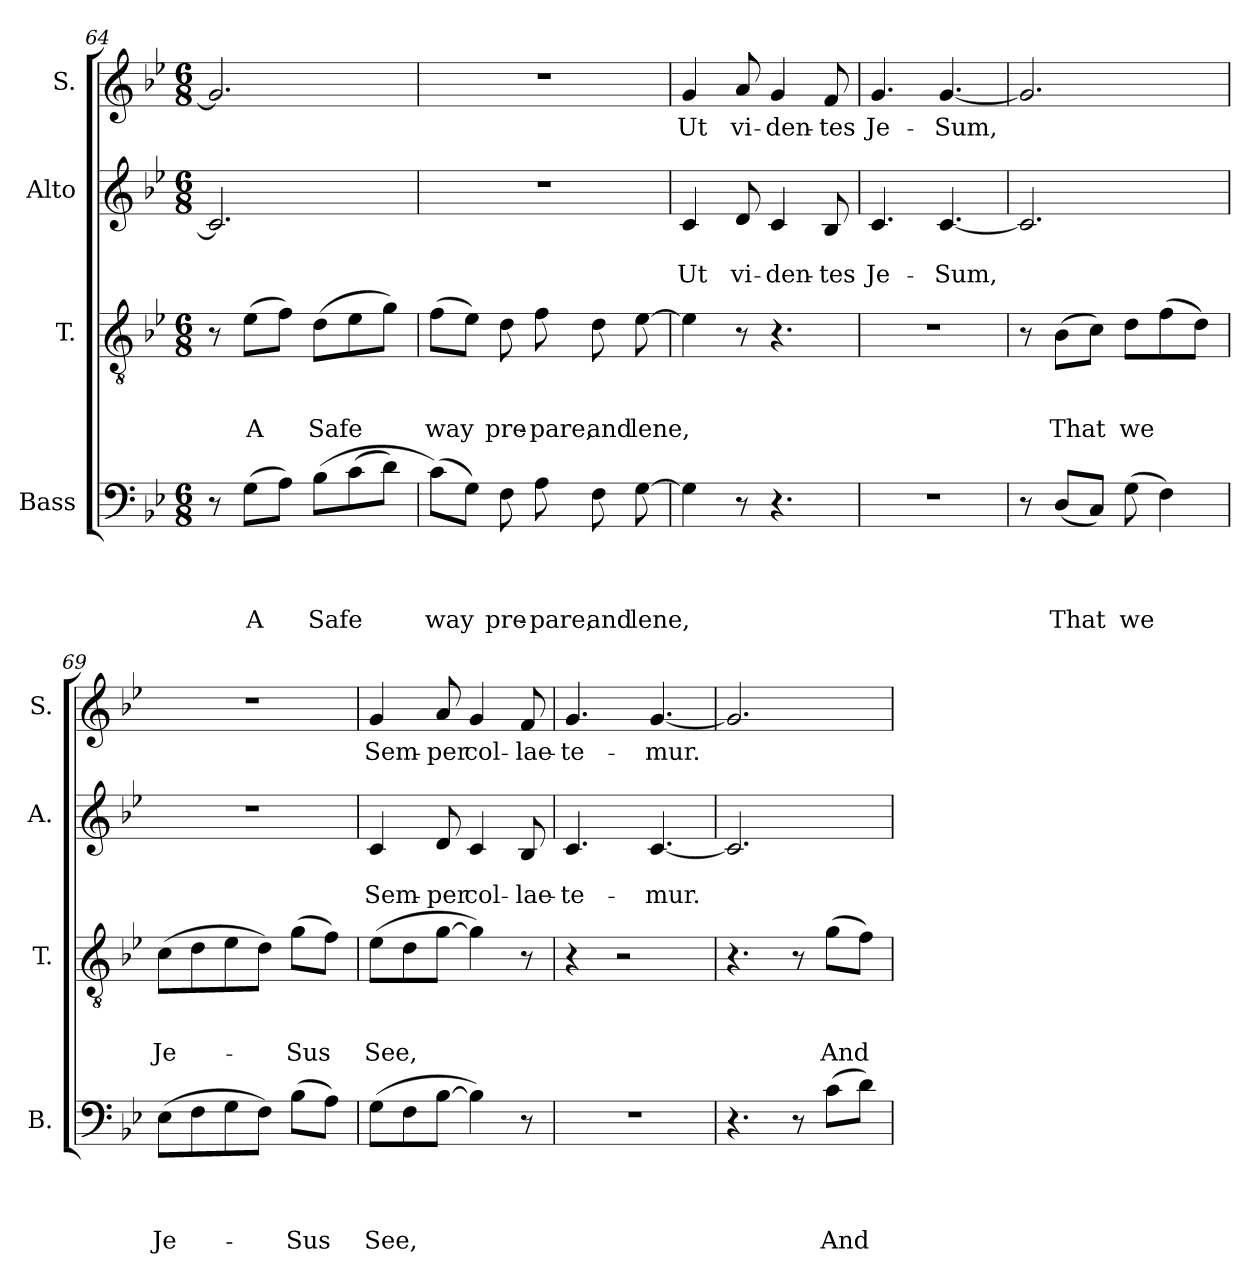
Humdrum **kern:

**kern	**text	**text	**text	**text	**kern	**text	**text	**text	**kern	**text	**text	**kern	**text
*part4	*part4	*part4	*part4	*part4	*part3	*part3	*part3	*part3	*part2	*part2	*part2	*part1	*part1
*staff4	*staff4	*staff4	*staff4	*staff4	*staff3	*staff3	*staff3	*staff3	*staff2	*staff2	*staff2	*staff1	*staff1
*I"Bass	*	*	*	*	*I"T.	*	*	*	*I"Alto	*	*	*I"S.	*
*I'B.	*	*	*	*	*I'T.	*	*	*	*I'A.	*	*	*I'S.	*
*clefF4	*	*	*	*	*clefGv2	*	*	*	*clefG2	*	*	*clefG2	*
*k[b-e-]	*	*	*	*	*k[b-e-]	*	*	*	*k[b-e-]	*	*	*k[b-e-]	*
*B-:	*	*	*	*	*B-:	*	*	*	*B-:	*	*	*B-:	*
*M6/8	*	*	*	*	*M6/8	*	*	*	*M6/8	*	*	*M6/8	*
=64	=64	=64	=64	=64	=64	=64	=64	=64	=64	=64	=64	=64	=64
8r	.	.	.	.	8r	.	.	.	2.c/]	.	.	2.g/]	.
!	!	!	!	!LO:LY:b	!	!	!	!LO:LY:b	!	!	!	!	!
(>8G\L	.	.	.	A	(>8e-\L	.	.	A	.	.	.	.	.
8A\J)	.	.	.	.	8f\J)	.	.	.	.	.	.	.	.
!	!	!	!	!LO:LY:b	!	!	!	!LO:LY:b	!	!	!	!	!
(>8B-\L	.	.	.	Safe	(>8d\L	.	.	Safe	.	.	.	.	.
(<8c\	.	.	.	.	8e-\	.	.	.	.	.	.	.	.
8d\J)	.	.	.	.	8g\J)	.	.	.	.	.	.	.	.
=65	=65	=65	=65	=65	=65	=65	=65	=65	=65	=65	=65	=65	=65
!	!	!	!	!LO:LY:b	!	!	!	!LO:LY:b	!LO:N:vis=1	!	!	!LO:N:vis=1	!
(>8c\L)	.	.	.	way	(>8f\L	.	.	way	2.r	.	.	2.r	.
8G\J)	.	.	.	.	8e-\J)	.	.	.	.	.	.	.	.
!	!	!	!	!LO:LY:b	!	!	!	!LO:LY:b	!	!	!	!	!
8F\	.	.	.	pre-	8d\	.	.	pre-	.	.	.	.	.
!	!	!	!	!LO:LY:b	!	!	!	!LO:LY:b	!	!	!	!	!
8A\	.	.	.	-pare,	8f\	.	.	-pare,	.	.	.	.	.
!	!	!	!	!LO:LY:b	!	!	!	!LO:LY:b	!	!	!	!	!
8F\	.	.	.	and	8d\	.	.	and	.	.	.	.	.
!	!	!	!	!LO:LY:b	!	!	!	!LO:LY:b	!	!	!	!	!
[>8G\	.	.	.	lene,	[>8e-\	.	.	lene,	.	.	.	.	.
!!LO:PB:g=z
=66	=66	=66	=66	=66	=66	=66	=66	=66	=66	=66	=66	=66	=66
!	!	!	!	!	!	!	!	!	!	!	!LO:LY:b	!	!LO:LY:b
4G\]	.	.	.	.	4e-\]	.	.	.	4c/	.	Ut	4g/	Ut
!	!	!	!	!	!	!	!	!	!	!	!LO:LY:b	!	!LO:LY:b
8r	.	.	.	.	8r	.	.	.	8d/	.	vi-	8a/	vi-
!	!	!	!	!	!	!	!	!	!	!	!LO:LY:b	!	!LO:LY:b
4.r	.	.	.	.	4.r	.	.	.	4c/	.	-den-	4g/	-den-
!	!	!	!	!	!	!	!	!	!	!	!LO:LY:b	!	!LO:LY:b
.	.	.	.	.	.	.	.	.	8B-/	.	-tes	8f/	-tes
=67	=67	=67	=67	=67	=67	=67	=67	=67	=67	=67	=67	=67	=67
!	!	!	!	!	!LO:N:vis=1	!	!	!	!	!	!LO:LY:b	!	!LO:LY:b
2.r	.	.	.	.	2.r	.	.	.	4.c/	.	Je-	4.g/	Je-
!	!	!	!	!	!	!	!	!	!	!	!LO:LY:b	!	!LO:LY:b
.	.	.	.	.	.	.	.	.	[<4.c/	.	-Sum,	[<4.g/	-Sum,
=68	=68	=68	=68	=68	=68	=68	=68	=68	=68	=68	=68	=68	=68
8r	.	.	.	.	8r	.	.	.	2.c/]	.	.	2.g/]	.
!	!	!	!	!LO:LY:b	!	!	!	!LO:LY:b	!	!	!	!	!
(<8D/L	.	.	.	That	(>8B-\L	.	.	That	.	.	.	.	.
8C/J)	.	.	.	.	8c\J)	.	.	.	.	.	.	.	.
!	!	!	!	!LO:LY:b	!	!	!	!LO:LY:b	!	!	!	!	!
(>8G\	.	.	.	we	8d\L	.	.	we	.	.	.	.	.
4F\)	.	.	.	.	(>8f\	.	.	.	.	.	.	.	.
.	.	.	.	.	8d\J)	.	.	.	.	.	.	.	.
=69	=69	=69	=69	=69	=69	=69	=69	=69	=69	=69	=69	=69	=69
!	!	!	!	!LO:LY:b	!	!	!	!LO:LY:b	!LO:N:vis=1	!	!	!LO:N:vis=1	!
(>8E-\L	.	.	.	Je-	(>8c\L	.	.	Je-	2.r	.	.	2.r	.
8F\	.	.	.	.	8d\	.	.	.	.	.	.	.	.
8G\	.	.	.	.	8e-\	.	.	.	.	.	.	.	.
8F\J)	.	.	.	.	8d\J)	.	.	.	.	.	.	.	.
!	!	!	!	!LO:LY:b	!	!	!	!LO:LY:b	!	!	!	!	!
(>8B-\L	.	.	.	-Sus	(>8g\L	.	.	-Sus	.	.	.	.	.
8A\J)	.	.	.	.	8f\J)	.	.	.	.	.	.	.	.
=70	=70	=70	=70	=70	=70	=70	=70	=70	=70	=70	=70	=70	=70
!	!	!	!	!LO:LY:b	!	!	!	!LO:LY:b	!	!	!LO:LY:b	!	!LO:LY:b
(>8G\L	.	.	.	See,	(>8e-\L	.	.	See,	4c/	.	Sem-	4g/	Sem-
8F\	.	.	.	.	8d\	.	.	.	.	.	.	.	.
!	!	!	!	!	!	!	!	!	!	!	!LO:LY:b	!	!LO:LY:b
[>8B-\J	.	.	.	.	[>8g\J	.	.	.	8d/	.	-per	8a/	-per
!	!	!	!	!	!	!	!	!	!	!	!LO:LY:b	!	!LO:LY:b
4B-\])	.	.	.	.	4g\])	.	.	.	4c/	.	col-	4g/	col-
!	!	!	!	!	!	!	!	!	!	!	!LO:LY:b:rj	!	!LO:LY:b:rj
8r	.	.	.	.	8r	.	.	.	8B-/	.	-lae-	8f/	-lae-
=71	=71	=71	=71	=71	=71	=71	=71	=71	=71	=71	=71	=71	=71
!LO:N:vis=1	!	!	!	!	!	!	!	!	!	!	!LO:LY:b	!	!LO:LY:b
2.r	.	.	.	.	4r	.	.	.	4.c/	.	-te-	4.g/	-te-
.	.	.	.	.	2r	.	.	.	.	.	.	.	.
!	!	!	!	!	!	!	!	!	!	!	!LO:LY:b	!	!LO:LY:b
.	.	.	.	.	.	.	.	.	[<4.c/	.	-mur.	[<4.g/	-mur.
!!LO:LB:g=z
=72	=72	=72	=72	=72	=72	=72	=72	=72	=72	=72	=72	=72	=72
4.r	.	.	.	.	4.r	.	.	.	2.c/]	.	.	2.g/]	.
8r	.	.	.	.	8r	.	.	.	.	.	.	.	.
!	!	!	!	!LO:LY:b	!	!	!	!LO:LY:b	!	!	!	!	!
(>8c\L	.	.	.	And	(>8g\L	.	.	And	.	.	.	.	.
8d\J)	.	.	.	.	8f\J)	.	.	.	.	.	.	.	.
=	=	=	=	=	=	=	=	=	=	=	=	=	=
*-	*-	*-	*-	*-	*-	*-	*-	*-	*-	*-	*-	*-	*-
